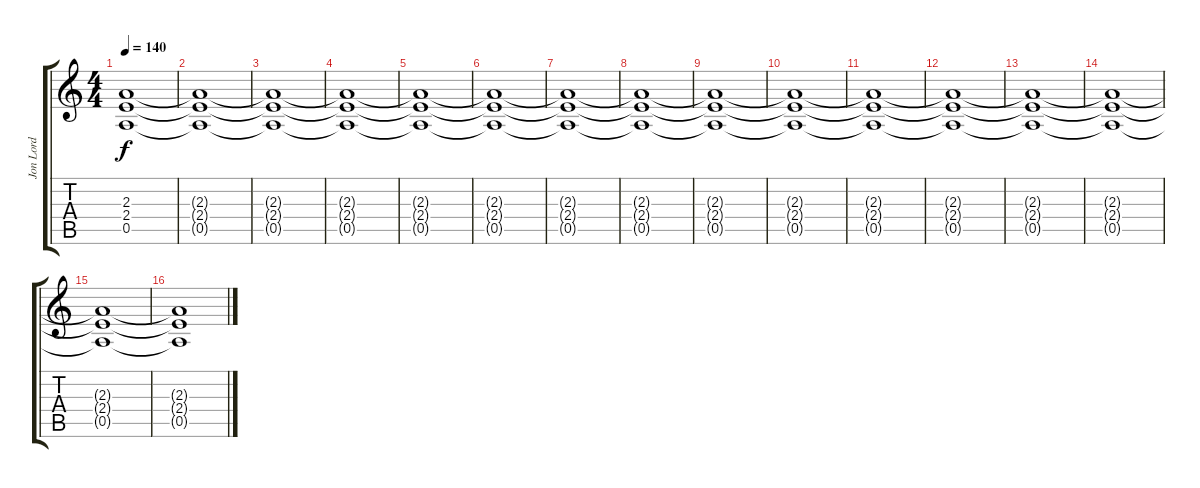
\track ("Jon Lord" "Jon Lord") {instrument electricguitarjazz}
\staff {score tabs}
\tuning (E4 B3 G3 D3 A2 E2) {hide}
\ts (4 4)
\tempo 140
\clef g2
\ks c
(2.3{t} 2.4{t} 0.5{t}).1{dy f} |
(2.3{t} 2.4{t} 0.5{t}).1 |
(2.3{t} 2.4{t} 0.5{t}).1 |
(2.3{t} 2.4{t} 0.5{t}).1 |
(2.3{t} 2.4{t} 0.5{t}).1 |
(2.3{t} 2.4{t} 0.5{t}).1 |
(2.3{t} 2.4{t} 0.5{t}).1 |
(2.3{t} 2.4{t} 0.5{t}).1 |
(2.3{t} 2.4{t} 0.5{t}).1 |
(2.3{t} 2.4{t} 0.5{t}).1 |
(2.3{t} 2.4{t} 0.5{t}).1 |
(2.3{t} 2.4{t} 0.5{t}).1 |
(2.3{t} 2.4{t} 0.5{t}).1 |
(2.3{t} 2.4{t} 0.5{t}).1 |
(2.3{t} 2.4{t} 0.5{t}).1 |
(2.3{t} 2.4{t} 0.5{t}).1
